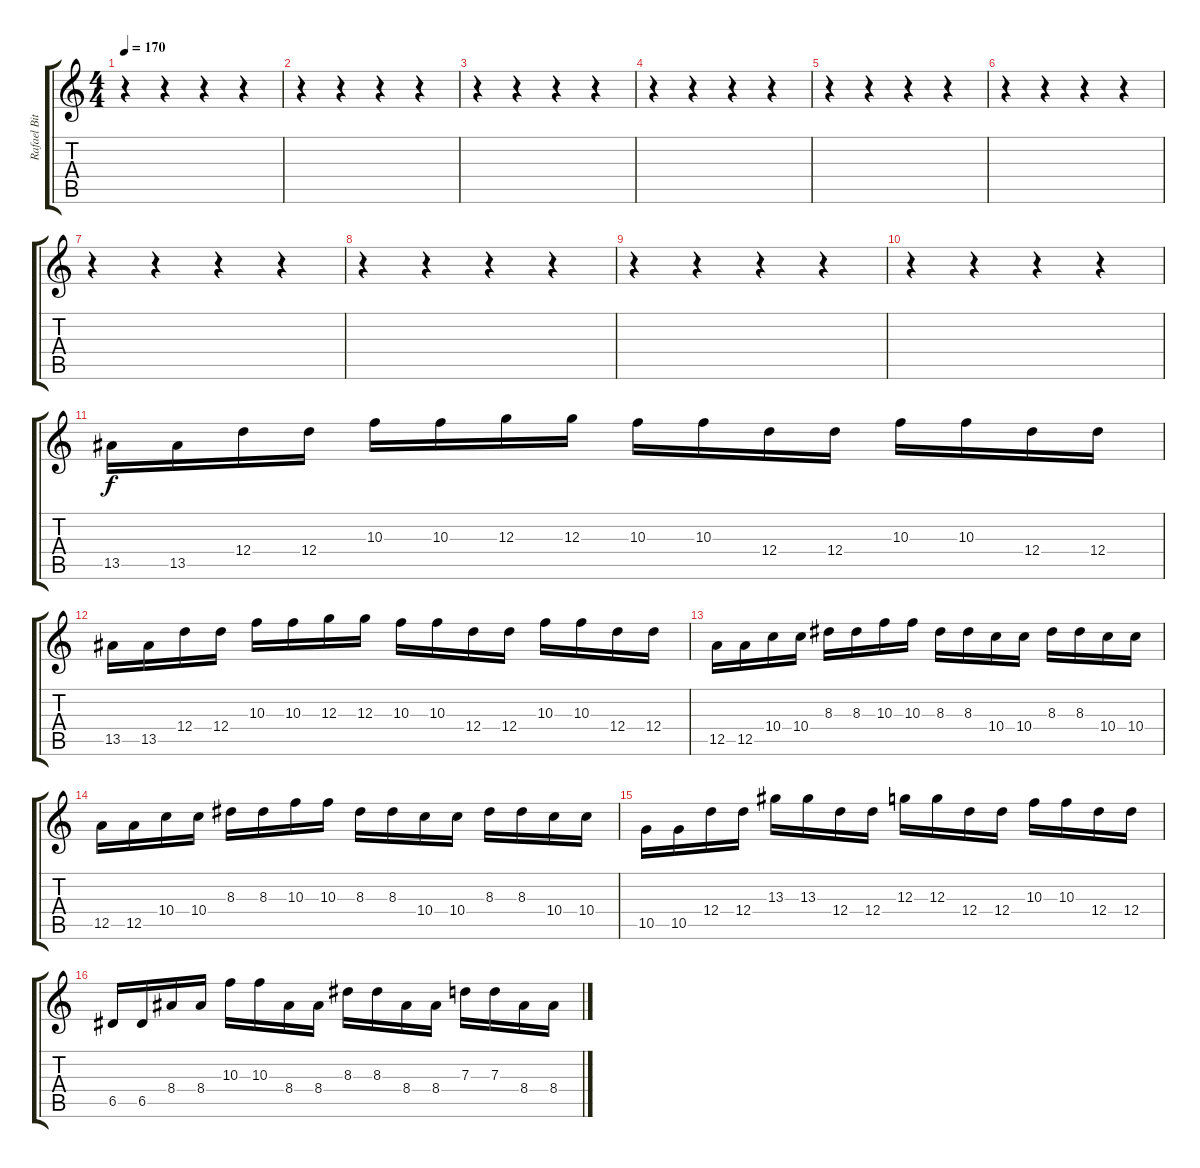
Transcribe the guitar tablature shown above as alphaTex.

\track ("Rafael Bittencourt" "Rafael Bit") {instrument distortionguitar}
\staff {score tabs}
\tuning (E4 B3 G3 D3 A2 E2) {hide}
\ts (4 4)
\tempo 170
\clef g2
\ks c
r.4{dy f} r.4 r.4 r.4 |
r.4 r.4 r.4 r.4 |
r.4 r.4 r.4 r.4 |
r.4 r.4 r.4 r.4 |
r.4 r.4 r.4 r.4 |
r.4 r.4 r.4 r.4 |
r.4 r.4 r.4 r.4 |
r.4 r.4 r.4 r.4 |
r.4 r.4 r.4 r.4 |
r.4 r.4 r.4 r.4 |
13.5.16{volume 10 balance 8 instrument distortionguitar} 13.5.16 12.4.16 12.4.16 10.3.16 10.3.16 12.3.16 12.3.16 10.3.16 10.3.16 12.4.16 12.4.16 10.3.16 10.3.16 12.4.16 12.4.16 |
13.5.16 13.5.16 12.4.16 12.4.16 10.3.16 10.3.16 12.3.16 12.3.16 10.3.16 10.3.16 12.4.16 12.4.16 10.3.16 10.3.16 12.4.16 12.4.16 |
12.5.16 12.5.16 10.4.16 10.4.16 8.3.16 8.3.16 10.3.16 10.3.16 8.3.16 8.3.16 10.4.16 10.4.16 8.3.16 8.3.16 10.4.16 10.4.16 |
12.5.16 12.5.16 10.4.16 10.4.16 8.3.16 8.3.16 10.3.16 10.3.16 8.3.16 8.3.16 10.4.16 10.4.16 8.3.16 8.3.16 10.4.16 10.4.16 |
10.5.16 10.5.16 12.4.16 12.4.16 13.3.16 13.3.16 12.4.16 12.4.16 12.3.16 12.3.16 12.4.16 12.4.16 10.3.16 10.3.16 12.4.16 12.4.16 |
6.5.16 6.5.16 8.4.16 8.4.16 10.3.16 10.3.16 8.4.16 8.4.16 8.3.16 8.3.16 8.4.16 8.4.16 7.3.16 7.3.16 8.4.16 8.4.16
